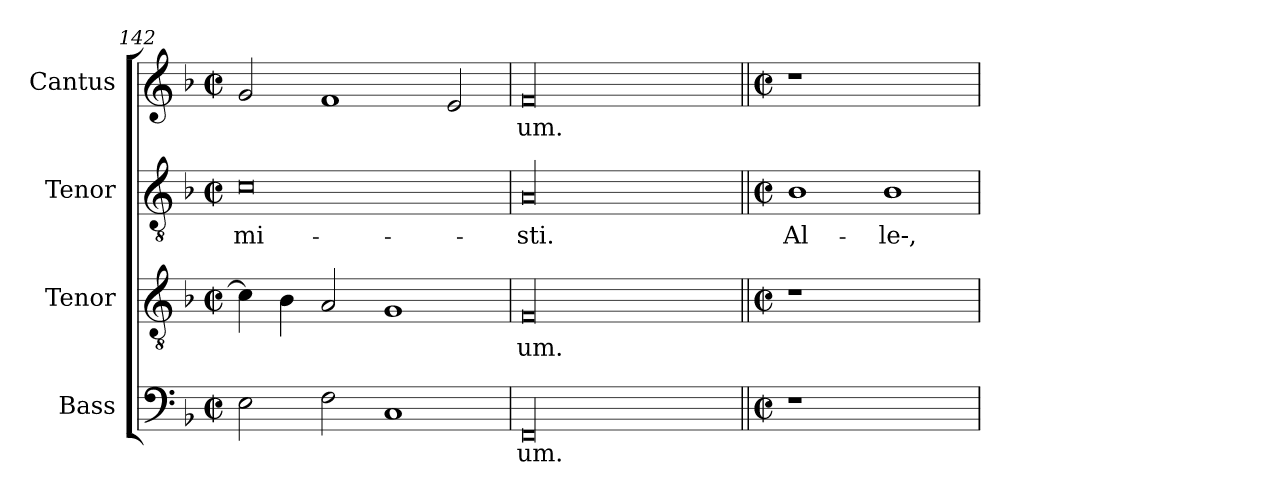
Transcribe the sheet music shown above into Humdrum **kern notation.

**kern	**text	**kern	**text	**kern	**text	**kern	**text
*part4	*part4	*part3	*part3	*part2	*part2	*part1	*part1
*staff4	*staff4	*staff3	*staff3	*staff2	*staff2	*staff1	*staff1
*I"Bass	*	*I"Tenor	*	*I"Tenor	*	*I"Cantus	*
*	*	*I'Tenor	*	*	*	*	*
*clefF4	*	*clefGv2	*	*clefGv2	*	*clefG2	*
*	*	*ITrd7c12	*	*ITrd7c12	*	*	*
*k[b-]	*	*k[b-]	*	*k[b-]	*	*k[b-]	*
*F:	*	*F:	*	*F:	*	*F:	*
*M2/2	*	*M2/2	*	*M2/2	*	*M2/2	*
*met(c|)	*	*met(c|)	*	*met(c|)	*	*met(c|)	*
=142	=142	=142	=142	=142	=142	=142	=142
!	!	!	!	!	!LO:LY:b:color=#000000	!	!
2Ei\	.	4Ci\]	.	0Ci	-mi-	2gi/	.
.	.	4BB-i\	.	.	.	.	.
2Fi\	.	2AAi/	.	.	.	1fi	.
1Ci	.	1GGi	.	.	.	.	.
.	.	.	.	.	.	2ei/	.
=143	=143	=143	=143	=143	=143	=143	=143
!	!LO:LY:b:color=#000000	!	!	!	!	!	!
!	!	!	!LO:LY:b:color=#000000	!	!	!	!
!	!	!	!	!	!LO:LY:b:color=#000000	!	!
!	!	!	!	!	!	!	!LO:LY:b:color=#000000
00FFi	-um.	00FFi	-um.	00AAi	-sti.	00fi	-um.
!!LO:LB:g=z
=144||	=144||	=144||	=144||	=144||	=144||	=144||	=144||
*M2/2	*	*M2/2	*	*M2/2	*	*M2/2	*
*met(c|)	*	*met(c|)	*	*met(c|)	*	*met(c|)	*
!LO:N:vis=1	!	!LO:N:vis=1	!	!	!	!	!
!	!	!	!	!	!LO:LY:b:color=#000000	!LO:N:vis=1	!
1r	.	1r	.	1BB-i	Al-	1r	.
!	!	!	!	!	!LO:LY:b:color=#000000	!	!
1ryy	.	1ryy	.	1BB-i	-le-,	1ryy	.
=	=	=	=	=	=	=	=
*-	*-	*-	*-	*-	*-	*-	*-
